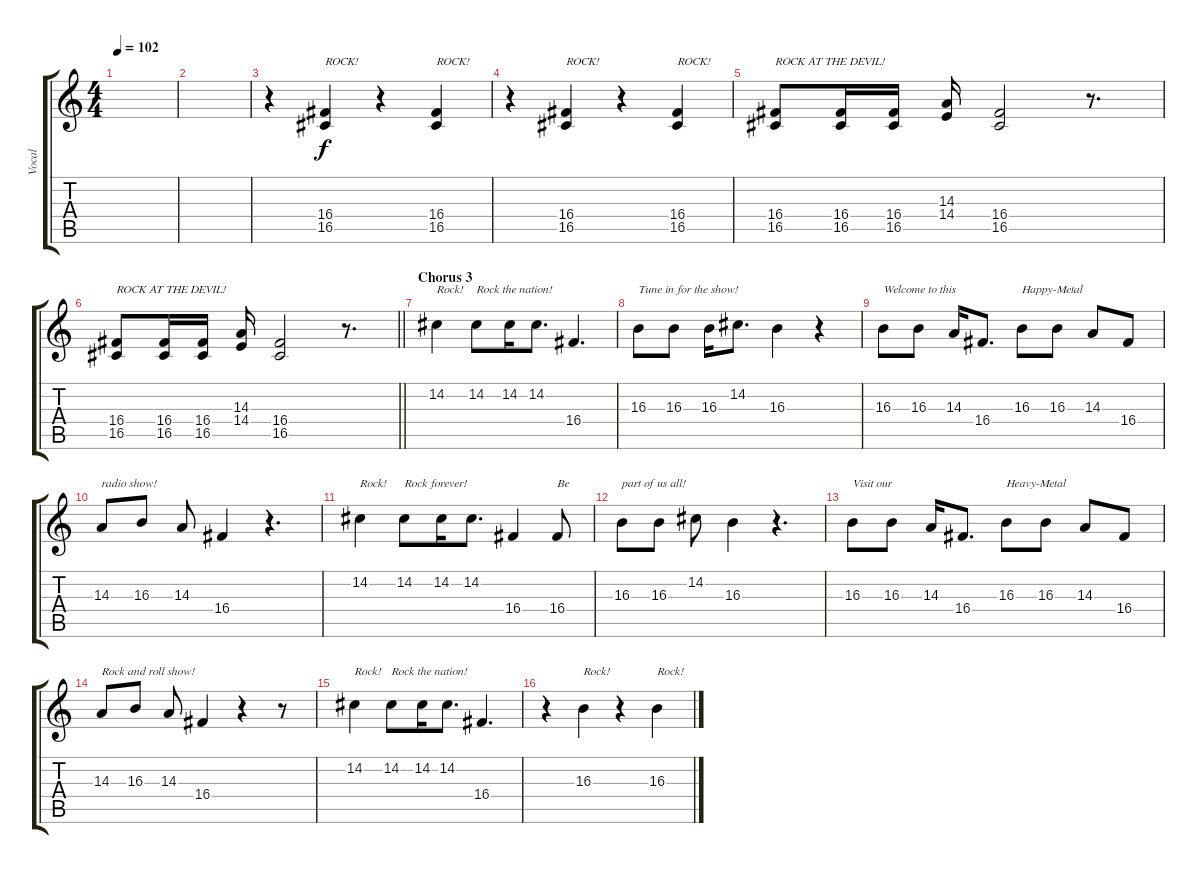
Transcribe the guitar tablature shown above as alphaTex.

\track ("Vocal" "Vocal") {instrument viola}
\staff {score tabs}
\tuning (E4 B3 G3 D3 A2 E2) {hide}
\ts (4 4)
\tempo 102
\clef g2
\ks c
|
|
r.4 (16.4 16.5).4{txt "ROCK!"} r.4 (16.4 16.5).4{txt "ROCK!"} |
r.4 (16.4 16.5).4{txt "ROCK!"} r.4 (16.4 16.5).4{txt "ROCK!"} |
(16.4 16.5).8{txt "ROCK AT THE DEVIL!"} (16.4 16.5).16 (16.4 16.5).16 (14.3 14.4).16 (16.4 16.5).2 r.8{d} |
\barLineRight lightlight
(16.4 16.5).8{txt "ROCK AT THE DEVIL!"} (16.4 16.5).16 (16.4 16.5).16 (14.3 14.4).16 (16.4 16.5).2 r.8{d} |
\section ("" "Chorus 3")
14.2.4{txt "Rock!"} 14.2.8{txt "Rock the nation!"} 14.2.16 14.2.8{d} 16.4.4{d} |
16.3.8{txt "Tune in for the show!"} 16.3.8 16.3.16 14.2.8{d} 16.3.4 r.4 |
16.3.8{txt "Welcome to this"} 16.3.8 14.3.16 16.4.8{d} 16.3.8{txt "Happy-Metal"} 16.3.8 14.3.8 16.4.8 |
14.3.8{txt "radio show!"} 16.3.8 14.3.8 16.4.4 r.4{d} |
14.2.4{txt "Rock!"} 14.2.8{txt "Rock forever!"} 14.2.16 14.2.8{d} 16.4.4 16.4.8{txt "Be"} |
16.3.8{txt "part of us all!"} 16.3.8 14.2.8 16.3.4 r.4{d} |
16.3.8{txt "Visit our"} 16.3.8 14.3.16 16.4.8{d} 16.3.8{txt "Heavy-Metal"} 16.3.8 14.3.8 16.4.8 |
14.3.8{txt "Rock and roll show!"} 16.3.8 14.3.8 16.4.4 r.4 r.8 |
14.2.4{txt "Rock!"} 14.2.8{txt "Rock the nation!"} 14.2.16 14.2.8{d} 16.4.4{d} |
r.4 16.3.4{txt "Rock!"} r.4 16.3.4{txt "Rock!"}
